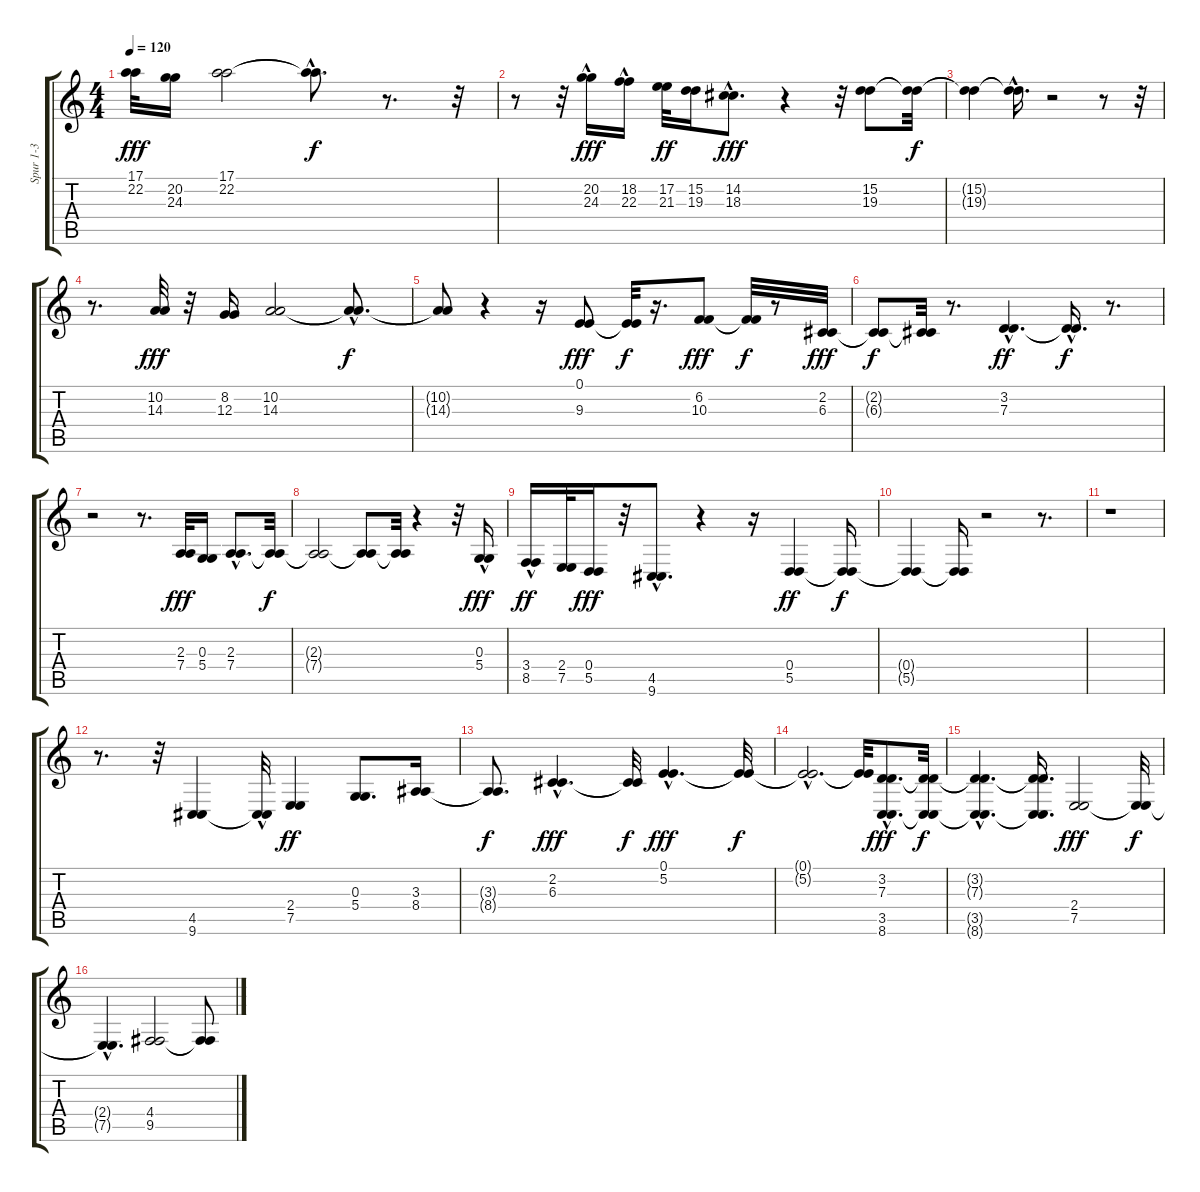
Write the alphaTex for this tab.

\track ("Spur 1-3" "Spur 1-3") {instrument churchorgan}
\staff {score tabs}
\tuning (E4 B3 G3 D3 A2 E2) {hide}
\ts (4 4)
\tempo 120
\clef g2
\ks c
(17.1 22.2).32{dy fff instrument churchorgan} (20.2 24.3).16 (17.1 22.2).2 (17.1{hac t} 22.2{hac t}).8{d dy f} r.8{d} r.32 |
r.8 r.32 (20.2{hac} 24.3{hac}).16{dy fff} (18.2{hac} 22.3{hac}).16 (17.2 21.3).32{dy ff} (15.2 19.3).16 (14.2{hac} 18.3{hac}).8{d dy fff} r.4 r.32 (15.2 19.3).8 (15.2{t} 19.3{t}).32{dy f} |
(15.2{t} 19.3{t}).4 (15.2{hac t} 19.3{hac t}).16{d} r.2 r.8 r.32 |
r.8{d} (10.2 14.3).32{dy fff} r.32 (8.2 12.3).16 (10.2 14.3).2 (10.2{hac t} 14.3{hac t}).8{d dy f} |
(10.2{t} 14.3{t}).8 r.4 r.16 (0.1 9.3).8{dy fff} (0.1{t} 9.3{t}).32{dy f} r.16{d} (6.2 10.3).8{dy fff} (6.2{t} 10.3{t}).32{dy f} r.8 (2.2 6.3).32{dy fff} |
(2.2{t} 6.3{t}).8{dy f} (2.2{t} 6.3{t}).32 r.8{d} (3.2{hac} 7.3{hac}).4{d dy ff} (3.2{hac t} 7.3{hac t}).16{d dy f} r.8{d} |
r.2 r.8{d} (2.3 7.4).32{dy fff} (0.3 5.4).16 (2.3{hac} 7.4{hac}).8{d} (2.3{t} 7.4{t}).32{dy f} |
(2.3{t} 7.4{t}).2 (2.3{t} 7.4{t}).8 (2.3{t} 7.4{t}).32 r.4 r.32 (0.3{hac} 5.4{hac}).16{dy fff} |
(3.4{hac} 8.5{hac}).16{dy ff} (2.4 7.5).32 (0.4 5.5).16{dy fff} r.32 (4.5{hac} 9.6{hac}).8{d} r.4 r.16 (0.4 5.5).4{dy ff} (0.4{t} 5.5{t}).16{dy f} |
(0.4{t} 5.5{t}).4 (0.4{t} 5.5{t}).16 r.2 r.8{d} |
r.1 |
r.8{d} r.32 (4.5 9.6).4 (4.5{hac t} 9.6{hac t}).32 (2.4 7.5).4{dy ff} (0.3 5.4).8{d} (3.3 8.4).16 |
(3.3{t} 8.4{t}).8{d dy f} (2.2{hac} 6.3{hac}).4{d dy fff} (2.2{t} 6.3{t}).32{dy f} (0.1{hac} 5.2{hac}).4{d dy fff} (0.1{t} 5.2{t}).32{dy f} |
(0.1{hac t} 5.2{hac t}).2{d} (0.1{t} 5.2{t}).32 (3.2{hac} 7.3{hac} 3.5{hac} 8.6{hac}).8{d dy fff} (3.2{t} 7.3{t} 3.5{t} 8.6{t}).32{dy f} |
(3.2{hac t} 7.3{hac t} 3.5{hac t} 8.6{hac t}).4{d} (3.2{t} 7.3{t} 3.5{t} 8.6{t}).16{d} (2.4 7.5).2{dy fff} (2.4{t} 7.5{t}).32{dy f} |
(2.4{hac t} 7.5{hac t}).4{d} (4.4 9.5).2 (4.4{t} 9.5{t}).8
